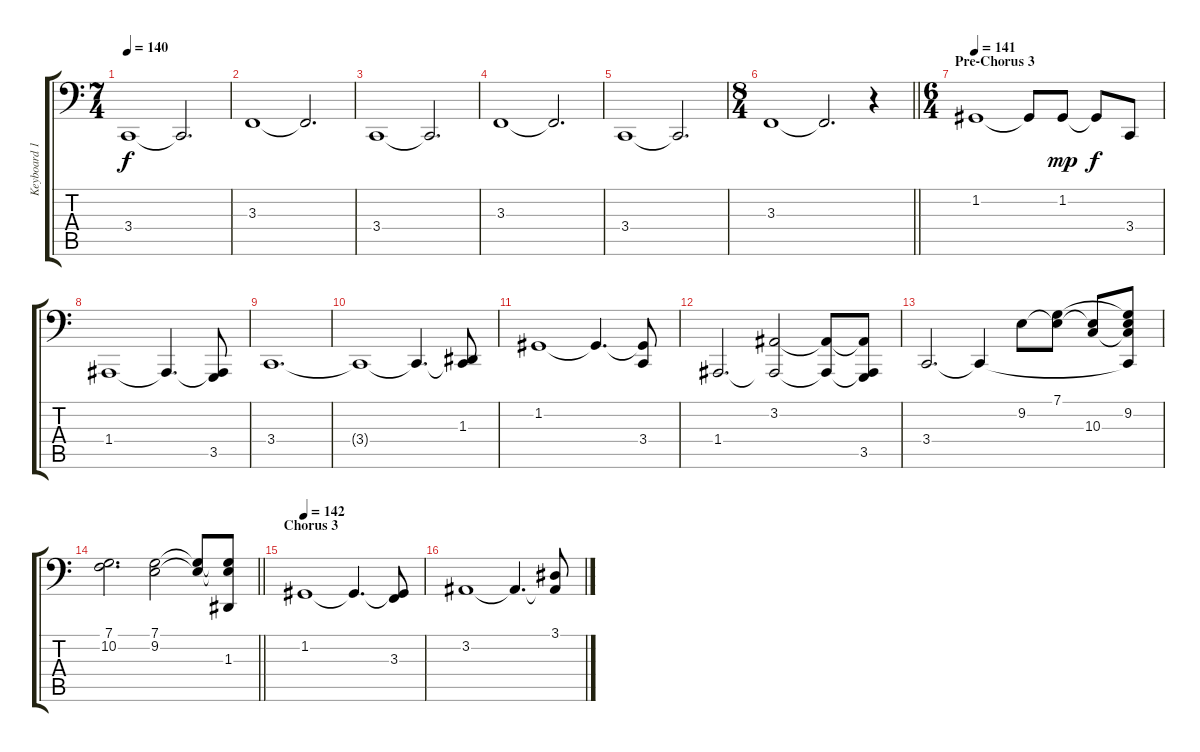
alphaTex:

\track ("Keyboard 1 LH" "Keyboard 1") {instrument brightacousticpiano}
\staff {score tabs}
\tuning (C3 G2 D2 A1 E1 B0) {hide}
\ts (7 4)
\tempo 140
\clef f4
\ks c
3.4.1{dy f} 3.4{t}.2{d} |
3.3.1 3.3{t}.2{d} |
3.4.1 3.4{t}.2{d} |
3.3.1 3.3{t}.2{d} |
3.4.1 3.4{t}.2{d} |
\ts (8 4)
\barLineRight lightlight
3.3.1 3.3{t}.2{d} r.4 |
\ts (6 4)
\section ("" "Pre-Chorus 3")
\tempo 141
1.2.1{volume 16} 1.2{t}.8 1.2.8{dy mp} 1.2{t}.8{dy f} 3.4.8 |
1.4.1 1.4{t}.4{d} (1.4{t} 3.5).8 |
3.4.1{d} |
3.4{t}.1 3.4{t}.4{d} (1.3 3.4{t}).8 |
1.2.1 1.2{t}.4{d} (1.2{t} 3.4).8 |
1.4.2{d} (3.2 1.4{t}).2 (3.2{t} 1.4{t}).8 (3.2{t} 1.4{t} 3.5).8 |
3.4.2{d} 3.4{t}.4 9.2.8 (7.1 9.2{t}).8 (9.2{t} 10.3).8 (7.1{t} 9.2 10.3{t} 3.4{t}).8 |
\barLineRight lightlight
(7.1 10.2).2{d} (7.1 9.2).2 (7.1{t} 9.2{t}).8 (7.1{t} 9.2{t} 1.3).8 |
\section ("" "Chorus 3")
\tempo 142
1.2.1 1.2{t}.4{d} (1.2{t} 3.3).8 |
3.2.1 3.2{t}.4{d} (3.1 3.2{t}).8
